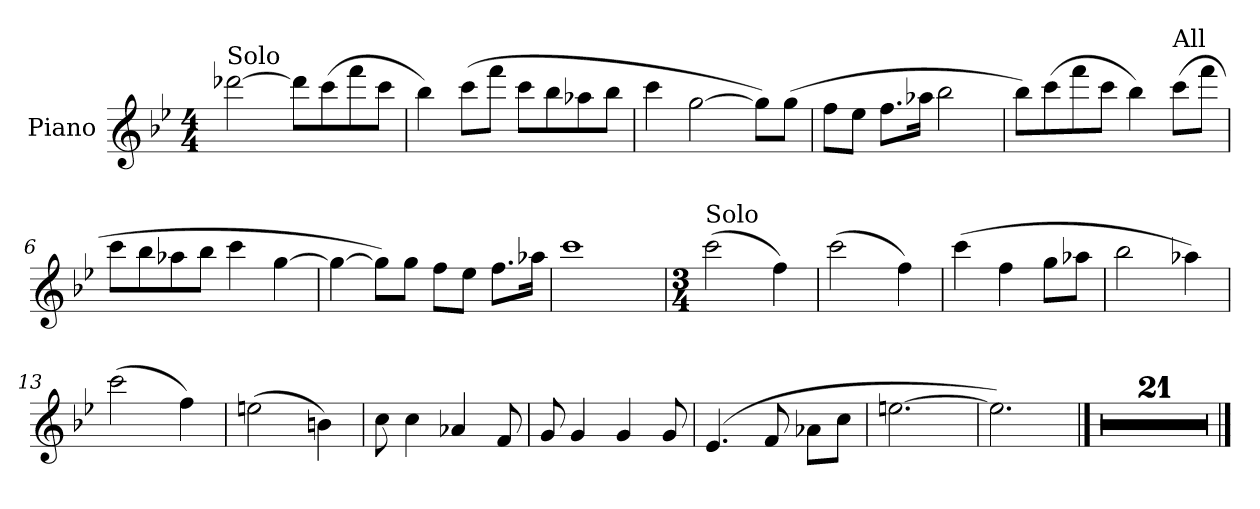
**kern
*part1
*staff1
*I"Piano
*I'Pno.
*clefG2
*k[b-e-]
*M4/4
=1
!LO:TX:a:t=Solo
[2ddd-X\
8ddd-\L]
(8ccc\
8fff\
8ccc\J
=2
4bb-\)
(8ccc\L
8fff\J
8ccc\L
8bb-\
8aa-X\
8bb-\J
=3
4ccc\
[2gg\
8gg\L])
(8gg\J
=4
8ff\L
8ee-\J
8.ff\L
16aa-X\Jk
2bb-\
=5
8bb-\L)
(8ccc\
8fff\
8ccc\J
4bb-\)
!LO:TX:a:t=All
(8ccc\L
8fff\J
!!LO:LB:g=z
=6
8ccc\L
8bb-\
8aa-X\
8bb-\J
4ccc\
[4gg\
=7
4gg\_
8gg\L])
8gg\J
8ff\L
8ee-\J
8.ff\L
16aa-X\Jk
=8
1ccc
=9
*M3/4
!LO:TX:a:t=Solo
(2ccc\
4ff\)
=10
(2ccc\
4ff\)
=11
(4ccc\
4ff\
8gg\L
8aa-X\J
=12
2bb-\
4aa-X\)
=13
(2ccc\
4ff\)
=14
(2een\
4bn\)
!!LO:LB:g=z
=15
8cc\
4cc\
4a-X/
8f/
=16
8g/
4g/
4g/
8g/
=17
(4.e-/
8f/
8a-X\L
8cc\J
=18
[2.een\
=19
2.ee\])
==20
2.r
=21
2.r
=22
2.r
=23
2.r
=24
2.r
=25
2.r
=26
2.r
=27
2.r
!!LO:LB:g=z
=28
2.r
=29
2.r
=30
2.r
=31
2.r
=32
2.r
=33
2.r
=34
2.r
=35
2.r
=36
2.r
=37
2.r
=38
2.r
=39
2.r
=40
2.r
==
*-
